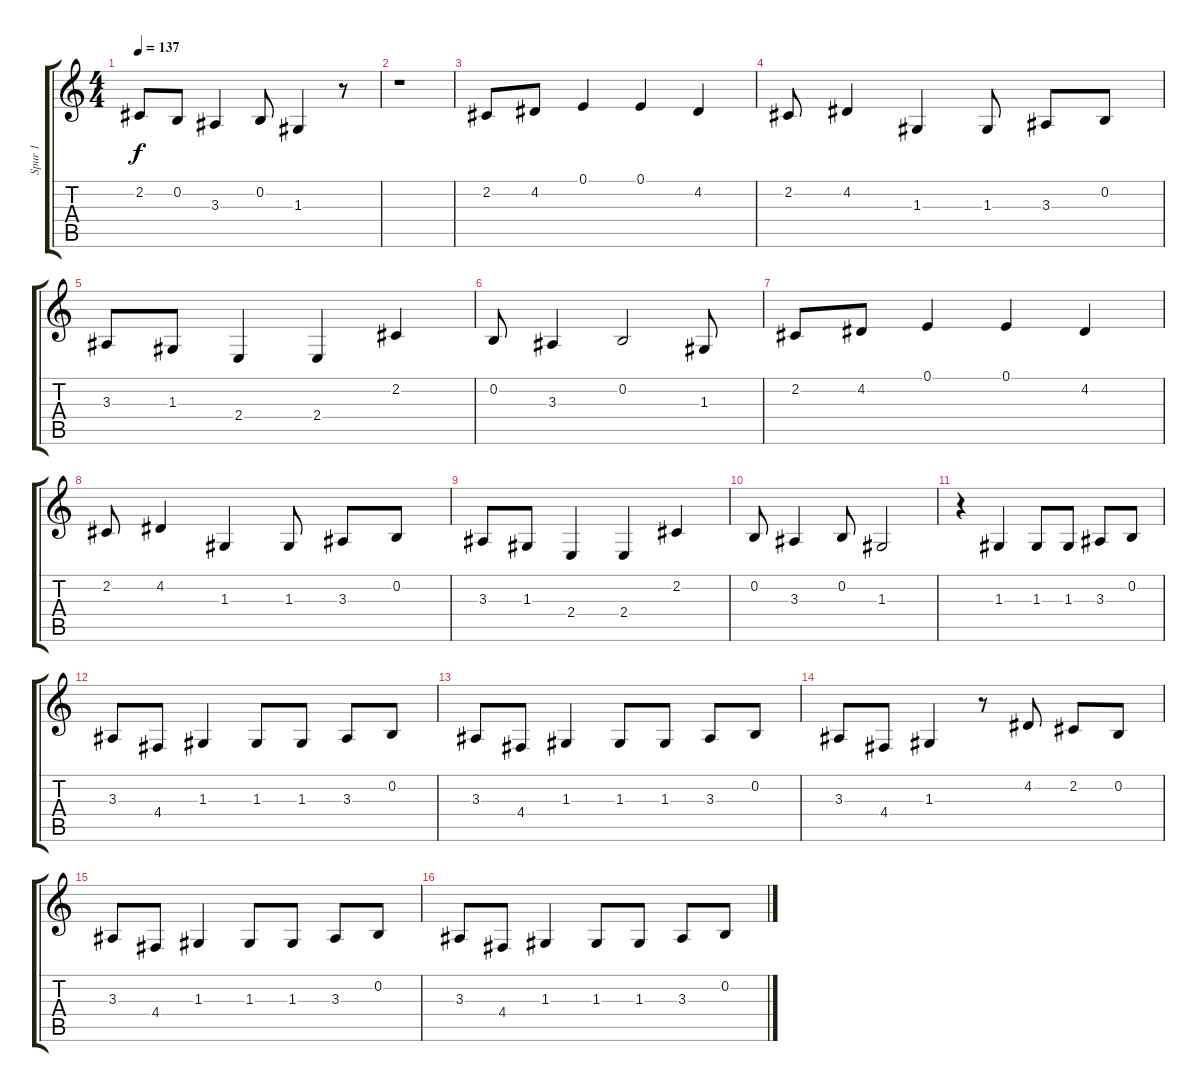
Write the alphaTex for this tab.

\track ("Spur 1" "Spur 1") {instrument englishhorn}
\staff {score tabs}
\tuning (E4 B3 G3 D3 A2 E2) {hide}
\ts (4 4)
\tempo 137
\clef g2
\ks c
2.2.8{dy f} 0.2.8 3.3.4 0.2.8 1.3.4 r.8 |
r.1 |
2.2.8 4.2.8 0.1.4 0.1.4 4.2.4 |
2.2.8 4.2.4 1.3.4 1.3.8 3.3.8 0.2.8 |
3.3.8 1.3.8 2.4.4 2.4.4 2.2.4 |
0.2.8 3.3.4 0.2.2 1.3.8 |
2.2.8 4.2.8 0.1.4 0.1.4 4.2.4 |
2.2.8 4.2.4 1.3.4 1.3.8 3.3.8 0.2.8 |
3.3.8 1.3.8 2.4.4 2.4.4 2.2.4 |
0.2.8 3.3.4 0.2.8 1.3.2 |
r.4 1.3.4 1.3.8 1.3.8 3.3.8 0.2.8 |
3.3.8 4.4.8 1.3.4 1.3.8 1.3.8 3.3.8 0.2.8 |
3.3.8 4.4.8 1.3.4 1.3.8 1.3.8 3.3.8 0.2.8 |
3.3.8 4.4.8 1.3.4 r.8 4.2.8 2.2.8 0.2.8 |
3.3.8 4.4.8 1.3.4 1.3.8 1.3.8 3.3.8 0.2.8 |
3.3.8 4.4.8 1.3.4 1.3.8 1.3.8 3.3.8 0.2.8
